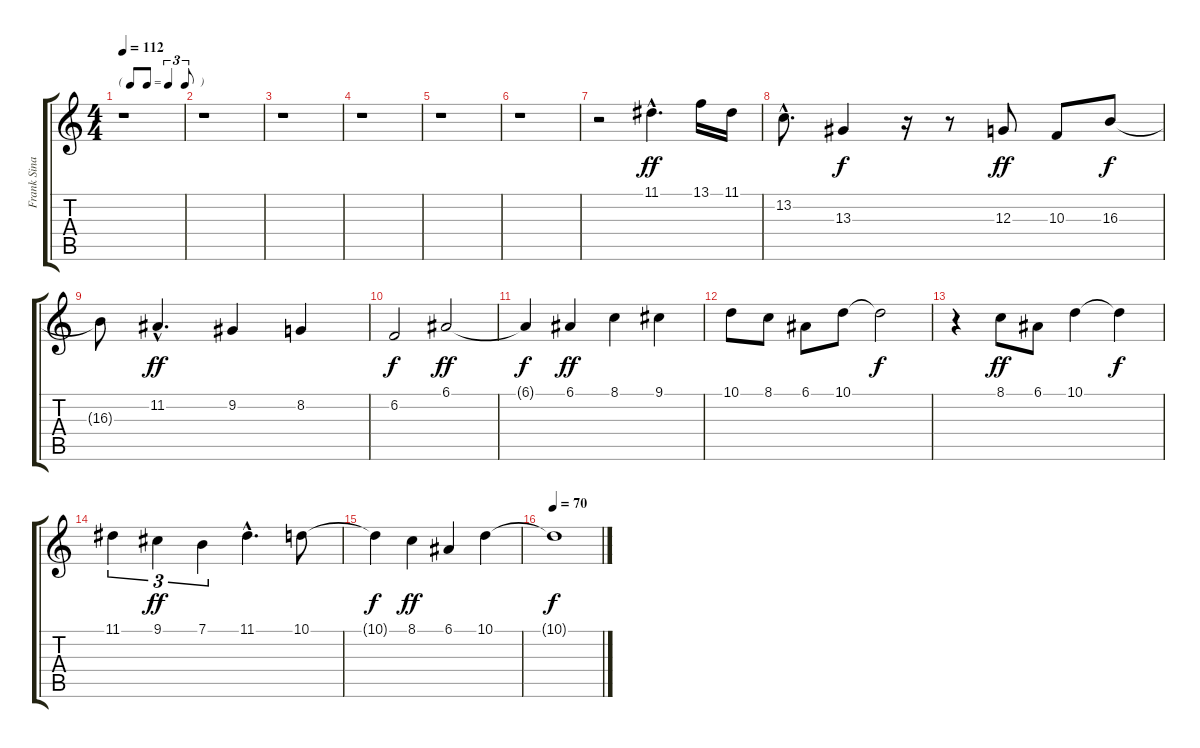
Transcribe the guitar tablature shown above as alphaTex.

\track ("Frank Sinatra" "Frank Sina") {instrument lead3calliope}
\staff {score tabs}
\tuning (E4 B3 G3 D3 A2 E2) {hide}
\ts (4 4)
\tf triplet8th
\tempo 112
\clef g2
\ks c
r.1{dy f} |
r.1 |
r.1 |
r.1 |
r.1 |
r.1 |
r.2 11.1{hac}.4{d dy ff} 13.1.16 11.1.16 |
13.2{hac}.8{d} 13.3.4{dy f} r.16 r.8 12.3.8{dy ff} 10.3.8 16.3.8{dy f} |
16.3{t}.8 11.2{hac}.4{d dy ff} 9.2.4 8.2.4 |
6.2.2{dy f} 6.1.2{dy ff} |
6.1{t}.4{dy f} 6.1.4{dy ff} 8.1.4 9.1.4 |
10.1.8 8.1.8 6.1.8 10.1.8 10.1{t}.2{dy f} |
r.4 8.1.8{dy ff} 6.1.8 10.1.4 10.1{t}.4{dy f} |
11.1.4{tu (3 2)} 9.1.4{tu (3 2) dy ff} 7.1.4{tu (3 2)} 11.1{hac}.4{d} 10.1.8 |
10.1{t}.4{dy f} 8.1.4{dy ff} 6.1.4 10.1.4 |
\tempo 70
10.1{t}.1{dy f}
